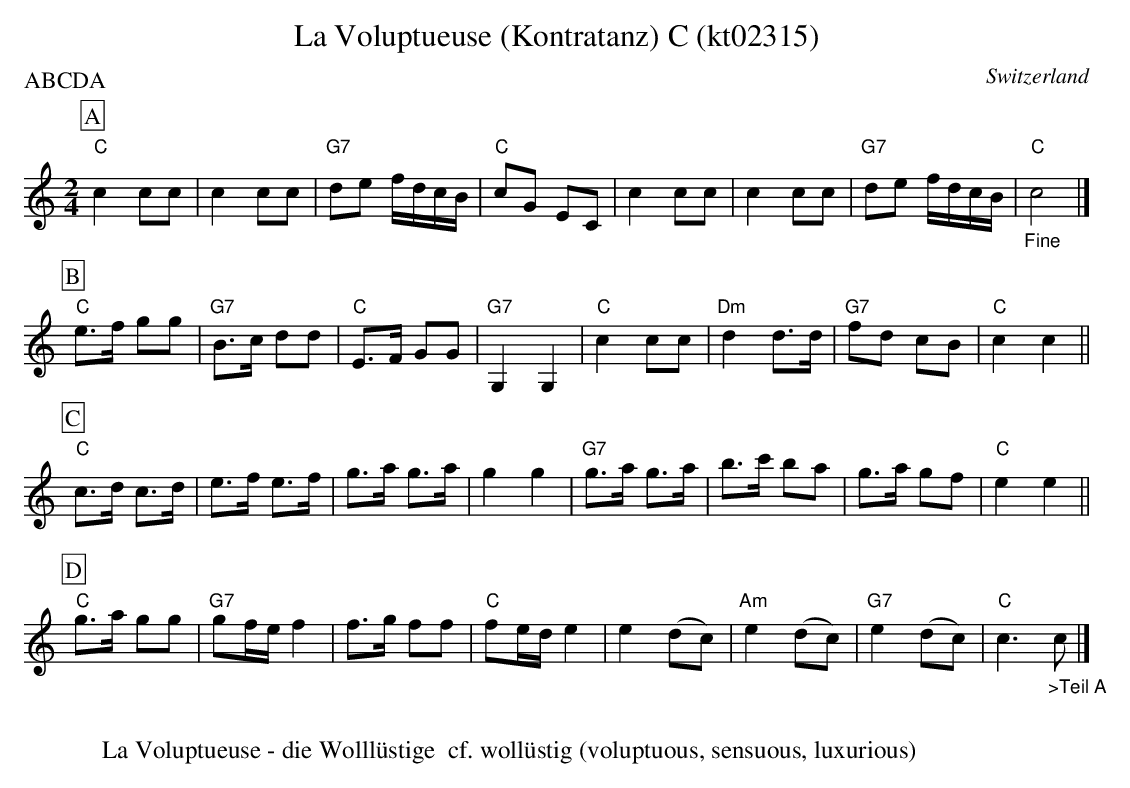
X:1
T:La Voluptueuse (Kontratanz) C (kt02315)
O:Switzerland
P:ABCDA
M:2/4
L:1/8
K:C major
[P:A] "C"c2cc | c2cc | "G7"de f/d/c/B/ | "C"cG EC | c2cc | c2cc | "G7"de f/d/c/B/ | "_Fine""C"c4 |]
[P:B] "C"e>f gg | "G7"B>c dd | "C"E>F GG | "G7"G,2G,2 | "C"c2cc | "Dm"d2d>d | "G7"fd cB | "C"c2c2 ||
[P:C] "C"c>d c>d | e>f e>f | g>a g>a | g2g2 | "G7"g>a g>a | b>c' ba | g>a gf | "C"e2e2 ||
[P:D] "C"g>a gg | "G7"gf/e/ f2 | f>g ff | "C"fe/d/e2 | e2 (dc)  | "Am"e2 (dc) | "G7"e2 (dc) | "C"c3"_>Teil A"c |]
W:
W:La Voluptueuse - die Wolllüstige  cf. wollüstig (voluptuous, sensuous, luxurious)
